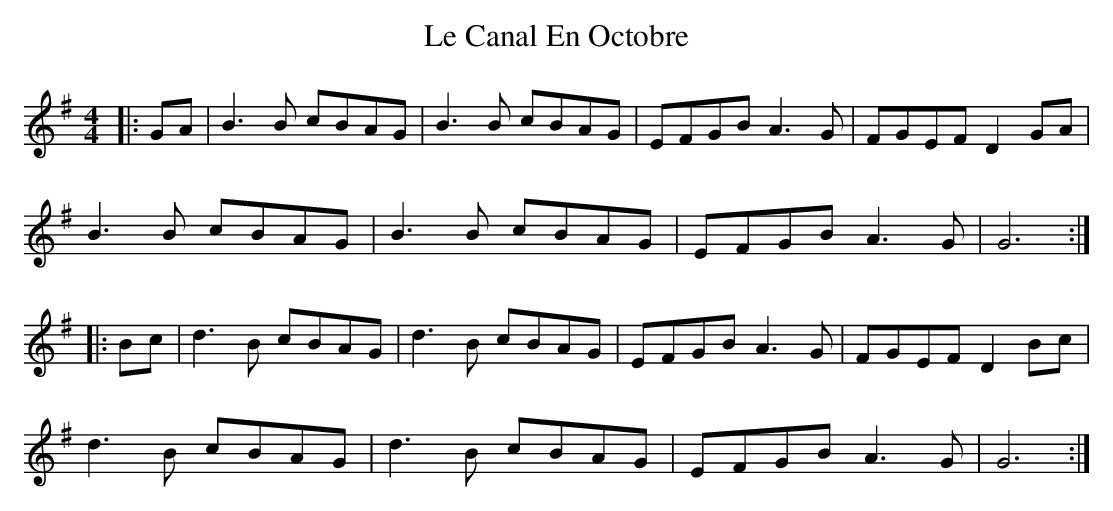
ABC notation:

X:1
T: Le Canal En Octobre
M: 4/4
L: 1/8
K: Gmaj
|:GA|B3B cBAG|B3B cBAG|EFGB A3G|FGEF D2GA|
B3B cBAG|B3B cBAG|EFGB A3G|G6:|
|:Bc|d3B cBAG|d3B cBAG|EFGB A3G|FGEF D2Bc|
d3B cBAG|d3B cBAG|EFGB A3G|G6:|
